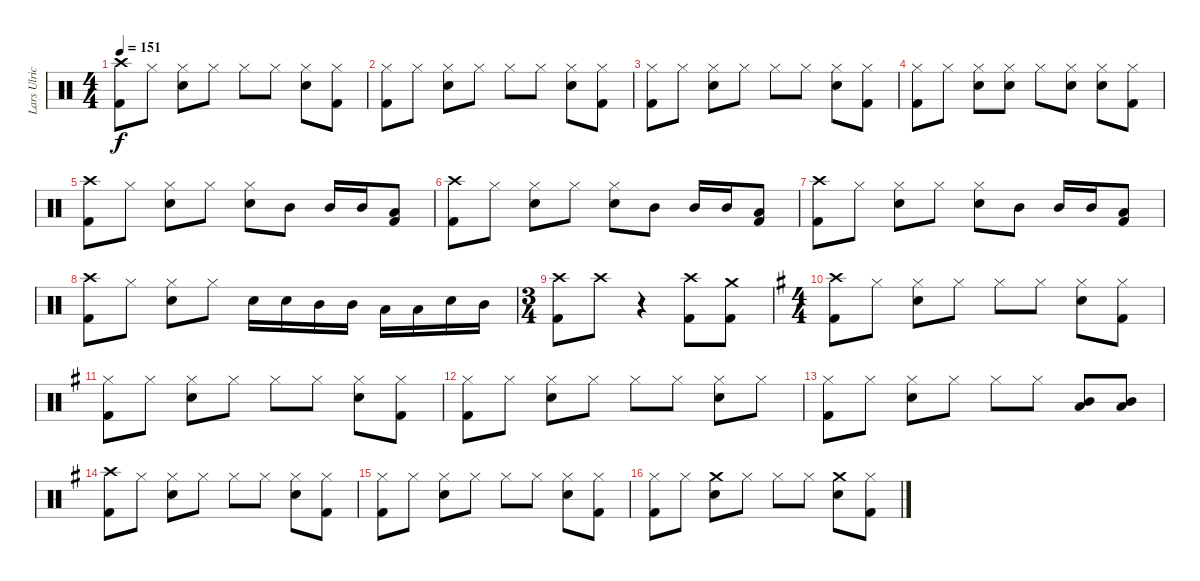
\track ("Lars Ulrich" "Lars Ulric") {instrument percussion}
\staff {score}
\articulation defaults
\ts (4 4)
\tempo 151
\clef neutral
\ks c
("Crash high (hit)" "Kick (hit) 2").8{dy f volume 16} "Hi-Hat (closed)".8 ("Hi-Hat (closed)" "Snare (hit) 2").8 "Hi-Hat (closed)".8 "Hi-Hat (closed)".8 "Hi-Hat (closed)".8 ("Hi-Hat (closed)" "Snare (hit) 2").8 ("Hi-Hat (closed)" "Kick (hit) 2").8 |
("Hi-Hat (closed)" "Kick (hit) 2").8 "Hi-Hat (closed)".8 ("Hi-Hat (closed)" "Snare (hit) 2").8 "Hi-Hat (closed)".8 "Hi-Hat (closed)".8 "Hi-Hat (closed)".8 ("Hi-Hat (closed)" "Snare (hit) 2").8 ("Hi-Hat (closed)" "Kick (hit) 2").8 |
("Hi-Hat (closed)" "Kick (hit) 2").8 "Hi-Hat (closed)".8 ("Hi-Hat (closed)" "Snare (hit) 2").8 "Hi-Hat (closed)".8 "Hi-Hat (closed)".8 "Hi-Hat (closed)".8 ("Hi-Hat (closed)" "Snare (hit) 2").8 ("Hi-Hat (closed)" "Kick (hit) 2").8 |
("Hi-Hat (closed)" "Kick (hit) 2").8 "Hi-Hat (closed)".8 ("Hi-Hat (closed)" "Snare (hit) 2").8 ("Hi-Hat (closed)" "Snare (hit) 2").8 "Hi-Hat (closed)".8 ("Hi-Hat (closed)" "Snare (hit) 2").8 ("Hi-Hat (closed)" "Snare (hit) 2").8 ("Hi-Hat (closed)" "Kick (hit) 2").8 |
("Crash high (hit)" "Kick (hit) 2").8 "Hi-Hat (closed)".8 ("Hi-Hat (closed)" "Snare (hit) 2").8 "Hi-Hat (closed)".8 ("Hi-Hat (closed)" "Snare (hit) 2").8 "Mid Tom (hit)".8 "Mid Tom (hit)".16 "Mid Tom (hit)".16 ("Low Tom (hit)" "Kick (hit) 2").8 |
("Crash high (hit)" "Kick (hit) 2").8 "Hi-Hat (closed)".8 ("Hi-Hat (closed)" "Snare (hit) 2").8 "Hi-Hat (closed)".8 ("Hi-Hat (closed)" "Snare (hit) 2").8 "Mid Tom (hit)".8 "Mid Tom (hit)".16 "Mid Tom (hit)".16 ("Low Tom (hit)" "Kick (hit) 2").8 |
("Crash high (hit)" "Kick (hit) 2").8 "Hi-Hat (closed)".8 ("Hi-Hat (closed)" "Snare (hit) 2").8 "Hi-Hat (closed)".8 ("Hi-Hat (closed)" "Snare (hit) 2").8 "Mid Tom (hit)".8 "Mid Tom (hit)".16 "Mid Tom (hit)".16 ("Low Tom (hit)" "Kick (hit) 2").8 |
("Crash high (hit)" "Kick (hit) 2").8 "Hi-Hat (closed)".8 ("Hi-Hat (closed)" "Snare (hit) 2").8 "Hi-Hat (closed)".8 "Snare (hit) 2".16 "Snare (hit) 2".16 "Mid Tom (hit)".16 "Mid Tom (hit)".16 "Low Tom (hit)".16 "Low Tom (hit)".16 "Snare (hit) 2".16 "Mid Tom (hit)".16 |
\ts (3 4)
("Crash high (hit)" "Kick (hit) 2").8 "Crash high (hit)".8{volume 0} r.4 ("Crash high (hit)" "Kick (hit) 2").8{volume 16} ("Crash medium (hit)" "Kick (hit) 2").8 |
\ts (4 4)
\ks g
("Crash high (hit)" "Kick (hit) 2").8 "Hi-Hat (closed)".8 ("Hi-Hat (closed)" "Snare (hit) 2").8 "Hi-Hat (closed)".8 "Hi-Hat (closed)".8 "Hi-Hat (closed)".8 ("Hi-Hat (closed)" "Snare (hit) 2").8 ("Hi-Hat (closed)" "Kick (hit) 2").8 |
("Hi-Hat (closed)" "Kick (hit) 2").8 "Hi-Hat (closed)".8 ("Hi-Hat (closed)" "Snare (hit) 2").8 "Hi-Hat (closed)".8 "Hi-Hat (closed)".8 "Hi-Hat (closed)".8 ("Hi-Hat (closed)" "Snare (hit) 2").8 ("Hi-Hat (closed)" "Kick (hit) 2").8 |
("Hi-Hat (closed)" "Kick (hit) 2").8 "Hi-Hat (closed)".8 ("Hi-Hat (closed)" "Snare (hit) 2").8 "Hi-Hat (closed)".8 "Hi-Hat (closed)".8 "Hi-Hat (closed)".8 ("Hi-Hat (closed)" "Snare (hit) 2").8 "Hi-Hat (closed)".8 |
("Hi-Hat (closed)" "Kick (hit) 2").8 "Hi-Hat (closed)".8 ("Hi-Hat (closed)" "Snare (hit) 2").8 "Hi-Hat (closed)".8 "Hi-Hat (closed)".8 "Hi-Hat (closed)".8 ("Low Tom (hit)" "Mid Tom (hit)").8 ("Low Tom (hit)" "Mid Tom (hit)").8 |
("Crash high (hit)" "Kick (hit) 2").8 "Hi-Hat (closed)".8 ("Hi-Hat (closed)" "Snare (hit) 2").8 "Hi-Hat (closed)".8 "Hi-Hat (closed)".8 "Hi-Hat (closed)".8 ("Hi-Hat (closed)" "Snare (hit) 2").8 ("Hi-Hat (closed)" "Kick (hit) 2").8 |
("Hi-Hat (closed)" "Kick (hit) 2").8 "Hi-Hat (closed)".8 ("Hi-Hat (closed)" "Snare (hit) 2").8 "Hi-Hat (closed)".8 "Hi-Hat (closed)".8 "Hi-Hat (closed)".8 ("Hi-Hat (closed)" "Snare (hit) 2").8 ("Hi-Hat (closed)" "Kick (hit) 2").8 |
("Hi-Hat (closed)" "Kick (hit) 2").8 "Hi-Hat (closed)".8 ("Crash medium (hit)" "Snare (hit) 2").8 "Hi-Hat (closed)".8 "Hi-Hat (closed)".8 "Hi-Hat (closed)".8 ("Crash medium (hit)" "Snare (hit) 2").8 ("Hi-Hat (closed)" "Kick (hit) 2").8
